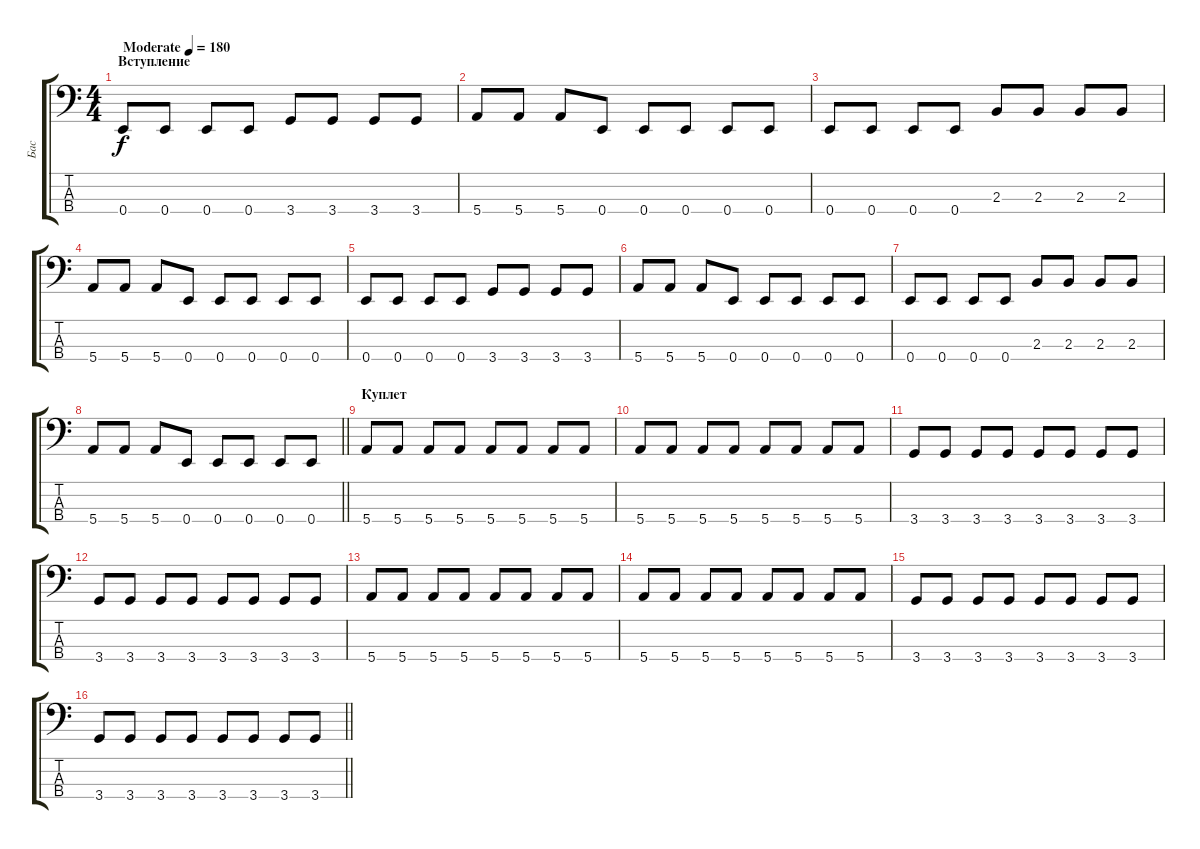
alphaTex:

\track ("Бас" "Бас") {instrument electricbassfinger}
\staff {score tabs}
\tuning (G2 D2 A1 E1) {hide}
\ts (4 4)
\section ("" "Вступление")
\tempo (180 "Moderate")
\clef f4
\ks c
0.4.8{dy f instrument electricbassfinger} 0.4.8 0.4.8 0.4.8 3.4.8 3.4.8 3.4.8 3.4.8 |
5.4.8 5.4.8 5.4.8 0.4.8 0.4.8 0.4.8 0.4.8 0.4.8 |
0.4.8 0.4.8 0.4.8 0.4.8 2.3.8 2.3.8 2.3.8 2.3.8 |
5.4.8 5.4.8 5.4.8 0.4.8 0.4.8 0.4.8 0.4.8 0.4.8 |
0.4.8 0.4.8 0.4.8 0.4.8 3.4.8 3.4.8 3.4.8 3.4.8 |
5.4.8 5.4.8 5.4.8 0.4.8 0.4.8 0.4.8 0.4.8 0.4.8 |
0.4.8 0.4.8 0.4.8 0.4.8 2.3.8 2.3.8 2.3.8 2.3.8 |
\barLineRight lightlight
5.4.8 5.4.8 5.4.8 0.4.8 0.4.8 0.4.8 0.4.8 0.4.8 |
\section ("" "Куплет")
5.4.8 5.4.8 5.4.8 5.4.8 5.4.8 5.4.8 5.4.8 5.4.8 |
5.4.8 5.4.8 5.4.8 5.4.8 5.4.8 5.4.8 5.4.8 5.4.8 |
3.4.8 3.4.8 3.4.8 3.4.8 3.4.8 3.4.8 3.4.8 3.4.8 |
3.4.8 3.4.8 3.4.8 3.4.8 3.4.8 3.4.8 3.4.8 3.4.8 |
5.4.8 5.4.8 5.4.8 5.4.8 5.4.8 5.4.8 5.4.8 5.4.8 |
5.4.8 5.4.8 5.4.8 5.4.8 5.4.8 5.4.8 5.4.8 5.4.8 |
3.4.8 3.4.8 3.4.8 3.4.8 3.4.8 3.4.8 3.4.8 3.4.8 |
\barLineRight lightlight
3.4.8 3.4.8 3.4.8 3.4.8 3.4.8 3.4.8 3.4.8 3.4.8
